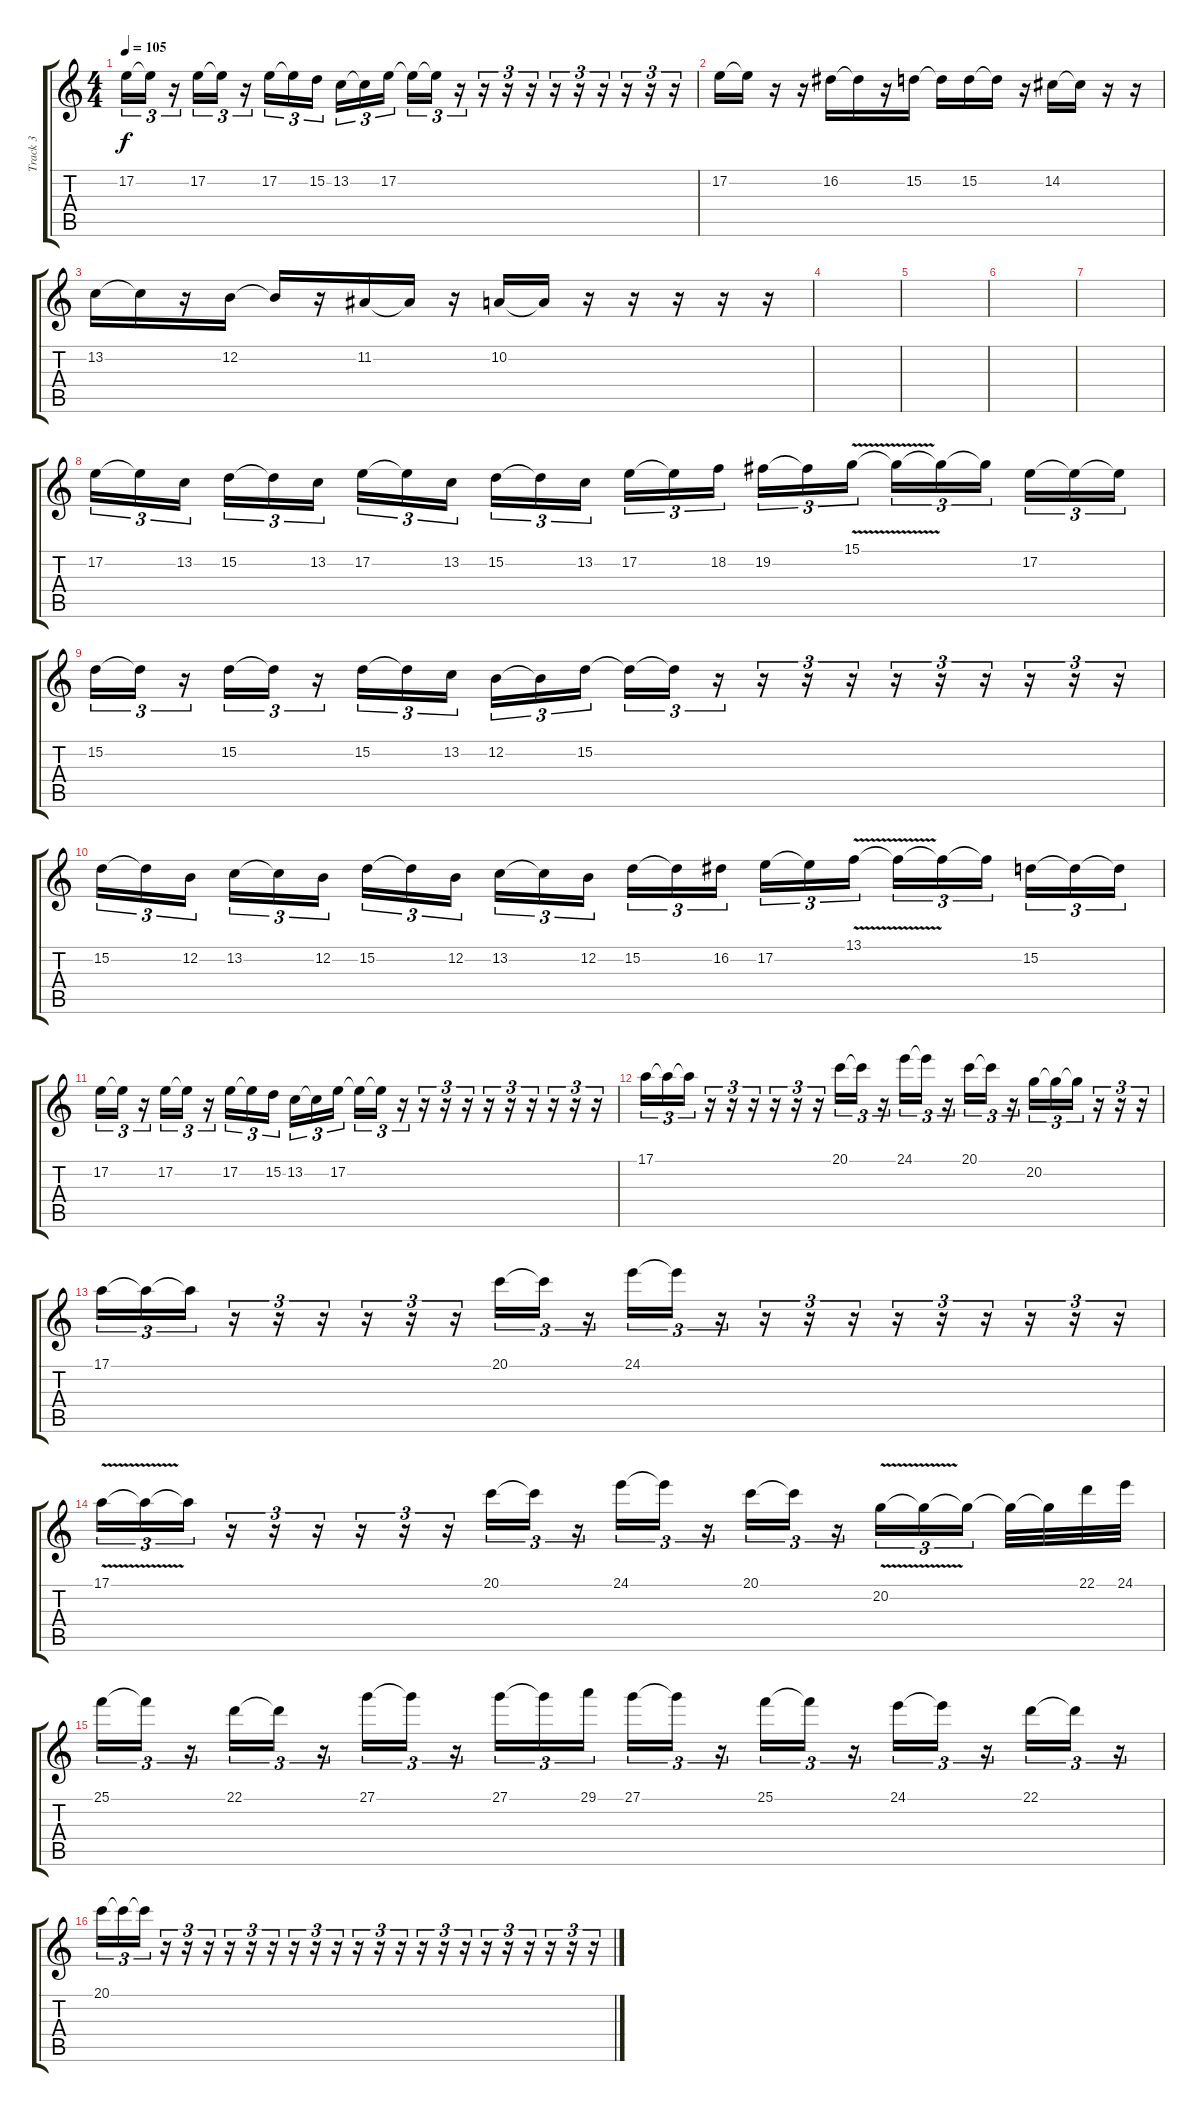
\track ("Track 3" "Track 3") {instrument piccolo}
\staff {score tabs}
\tuning (E4 B3 G3 D3 A2 E2) {hide}
\ts (4 4)
\tempo 105
\clef g2
\ks c
17.2.16{tu (3 2) dy f} 17.2{t}.16{tu (3 2)} r.16{tu (3 2)} 17.2.16{tu (3 2)} 17.2{t}.16{tu (3 2)} r.16{tu (3 2)} 17.2.16{tu (3 2)} 17.2{t}.16{tu (3 2)} 15.2.16{tu (3 2) beam splitsecondary} 13.2.16{tu (3 2)} 13.2{t}.16{tu (3 2)} 17.2.16{tu (3 2)} 17.2{t}.16{tu (3 2)} 17.2{t}.16{tu (3 2)} r.16{tu (3 2)} r.16{tu (3 2)} r.16{tu (3 2)} r.16{tu (3 2)} r.16{tu (3 2)} r.16{tu (3 2)} r.16{tu (3 2)} r.16{tu (3 2)} r.16{tu (3 2)} r.16{tu (3 2)} |
17.2.16 17.2{t}.16 r.16 r.16 16.2.16 16.2{t}.16 r.16 15.2.16 15.2{t}.16 15.2.16 15.2{t}.16 r.16 14.2.16 14.2{t}.16 r.16 r.16 |
13.2.16 13.2{t}.16 r.16 12.2.16 12.2{t}.16 r.16 11.2.16 11.2{t}.16 r.16 10.2.16 10.2{t}.16 r.16 r.16 r.16 r.16 r.16 |
|
|
|
|
17.2.16{tu (3 2)} 17.2{t}.16{tu (3 2)} 13.2.16{tu (3 2) beam splitsecondary} 15.2.16{tu (3 2)} 15.2{t}.16{tu (3 2)} 13.2.16{tu (3 2)} 17.2.16{tu (3 2)} 17.2{t}.16{tu (3 2)} 13.2.16{tu (3 2) beam splitsecondary} 15.2.16{tu (3 2)} 15.2{t}.16{tu (3 2)} 13.2.16{tu (3 2)} 17.2.16{tu (3 2)} 17.2{t}.16{tu (3 2)} 18.2.16{tu (3 2) beam splitsecondary} 19.2.16{tu (3 2)} 19.2{t}.16{tu (3 2)} 15.1{v}.16{tu (3 2)} 15.1{t}.16{tu (3 2)} 15.1{t}.16{tu (3 2)} 15.1{t}.16{tu (3 2) beam splitsecondary} 17.2.16{tu (3 2)} 17.2{t}.16{tu (3 2)} 17.2{t}.16{tu (3 2)} |
15.2.16{tu (3 2)} 15.2{t}.16{tu (3 2)} r.16{tu (3 2)} 15.2.16{tu (3 2)} 15.2{t}.16{tu (3 2)} r.16{tu (3 2)} 15.2.16{tu (3 2)} 15.2{t}.16{tu (3 2)} 13.2.16{tu (3 2) beam splitsecondary} 12.2.16{tu (3 2)} 12.2{t}.16{tu (3 2)} 15.2.16{tu (3 2)} 15.2{t}.16{tu (3 2)} 15.2{t}.16{tu (3 2)} r.16{tu (3 2)} r.16{tu (3 2)} r.16{tu (3 2)} r.16{tu (3 2)} r.16{tu (3 2)} r.16{tu (3 2)} r.16{tu (3 2)} r.16{tu (3 2)} r.16{tu (3 2)} r.16{tu (3 2)} |
15.2.16{tu (3 2)} 15.2{t}.16{tu (3 2)} 12.2.16{tu (3 2) beam splitsecondary} 13.2.16{tu (3 2)} 13.2{t}.16{tu (3 2)} 12.2.16{tu (3 2)} 15.2.16{tu (3 2)} 15.2{t}.16{tu (3 2)} 12.2.16{tu (3 2) beam splitsecondary} 13.2.16{tu (3 2)} 13.2{t}.16{tu (3 2)} 12.2.16{tu (3 2)} 15.2.16{tu (3 2)} 15.2{t}.16{tu (3 2)} 16.2.16{tu (3 2) beam splitsecondary} 17.2.16{tu (3 2)} 17.2{t}.16{tu (3 2)} 13.1{v}.16{tu (3 2)} 13.1{t}.16{tu (3 2)} 13.1{t}.16{tu (3 2)} 13.1{t}.16{tu (3 2) beam splitsecondary} 15.2.16{tu (3 2)} 15.2{t}.16{tu (3 2)} 15.2{t}.16{tu (3 2)} |
17.2.16{tu (3 2)} 17.2{t}.16{tu (3 2)} r.16{tu (3 2)} 17.2.16{tu (3 2)} 17.2{t}.16{tu (3 2)} r.16{tu (3 2)} 17.2.16{tu (3 2)} 17.2{t}.16{tu (3 2)} 15.2.16{tu (3 2) beam splitsecondary} 13.2.16{tu (3 2)} 13.2{t}.16{tu (3 2)} 17.2.16{tu (3 2)} 17.2{t}.16{tu (3 2)} 17.2{t}.16{tu (3 2)} r.16{tu (3 2)} r.16{tu (3 2)} r.16{tu (3 2)} r.16{tu (3 2)} r.16{tu (3 2)} r.16{tu (3 2)} r.16{tu (3 2)} r.16{tu (3 2)} r.16{tu (3 2)} r.16{tu (3 2)} |
17.1.16{tu (3 2)} 17.1{t}.16{tu (3 2)} 17.1{t}.16{tu (3 2)} r.16{tu (3 2)} r.16{tu (3 2)} r.16{tu (3 2)} r.16{tu (3 2)} r.16{tu (3 2)} r.16{tu (3 2)} 20.1.16{tu (3 2)} 20.1{t}.16{tu (3 2)} r.16{tu (3 2)} 24.1.16{tu (3 2)} 24.1{t}.16{tu (3 2)} r.16{tu (3 2)} 20.1.16{tu (3 2)} 20.1{t}.16{tu (3 2)} r.16{tu (3 2)} 20.2.16{tu (3 2)} 20.2{t}.16{tu (3 2)} 20.2{t}.16{tu (3 2)} r.16{tu (3 2)} r.16{tu (3 2)} r.16{tu (3 2)} |
17.1.16{tu (3 2)} 17.1{t}.16{tu (3 2)} 17.1{t}.16{tu (3 2)} r.16{tu (3 2)} r.16{tu (3 2)} r.16{tu (3 2)} r.16{tu (3 2)} r.16{tu (3 2)} r.16{tu (3 2)} 20.1.16{tu (3 2)} 20.1{t}.16{tu (3 2)} r.16{tu (3 2)} 24.1.16{tu (3 2)} 24.1{t}.16{tu (3 2)} r.16{tu (3 2)} r.16{tu (3 2)} r.16{tu (3 2)} r.16{tu (3 2)} r.16{tu (3 2)} r.16{tu (3 2)} r.16{tu (3 2)} r.16{tu (3 2)} r.16{tu (3 2)} r.16{tu (3 2)} |
17.1{v}.16{tu (3 2)} 17.1{t}.16{tu (3 2)} 17.1{t}.16{tu (3 2)} r.16{tu (3 2)} r.16{tu (3 2)} r.16{tu (3 2)} r.16{tu (3 2)} r.16{tu (3 2)} r.16{tu (3 2)} 20.1.16{tu (3 2)} 20.1{t}.16{tu (3 2)} r.16{tu (3 2)} 24.1.16{tu (3 2)} 24.1{t}.16{tu (3 2)} r.16{tu (3 2)} 20.1.16{tu (3 2)} 20.1{t}.16{tu (3 2)} r.16{tu (3 2)} 20.2{v}.16{tu (3 2)} 20.2{t}.16{tu (3 2)} 20.2{t}.16{tu (3 2) beam splitsecondary} 20.2{t}.32 20.2{t}.32 22.1.32 24.1.32 |
25.1.16{tu (3 2)} 25.1{t}.16{tu (3 2)} r.16{tu (3 2)} 22.1.16{tu (3 2)} 22.1{t}.16{tu (3 2)} r.16{tu (3 2)} 27.1.16{tu (3 2)} 27.1{t}.16{tu (3 2)} r.16{tu (3 2)} 27.1.16{tu (3 2)} 27.1{t}.16{tu (3 2)} 29.1.16{tu (3 2)} 27.1.16{tu (3 2)} 27.1{t}.16{tu (3 2)} r.16{tu (3 2)} 25.1.16{tu (3 2)} 25.1{t}.16{tu (3 2)} r.16{tu (3 2)} 24.1.16{tu (3 2)} 24.1{t}.16{tu (3 2)} r.16{tu (3 2)} 22.1.16{tu (3 2)} 22.1{t}.16{tu (3 2)} r.16{tu (3 2)} |
20.1.16{tu (3 2)} 20.1{t}.16{tu (3 2)} 20.1{t}.16{tu (3 2)} r.16{tu (3 2)} r.16{tu (3 2)} r.16{tu (3 2)} r.16{tu (3 2)} r.16{tu (3 2)} r.16{tu (3 2)} r.16{tu (3 2)} r.16{tu (3 2)} r.16{tu (3 2)} r.16{tu (3 2)} r.16{tu (3 2)} r.16{tu (3 2)} r.16{tu (3 2)} r.16{tu (3 2)} r.16{tu (3 2)} r.16{tu (3 2)} r.16{tu (3 2)} r.16{tu (3 2)} r.16{tu (3 2)} r.16{tu (3 2)} r.16{tu (3 2)}
